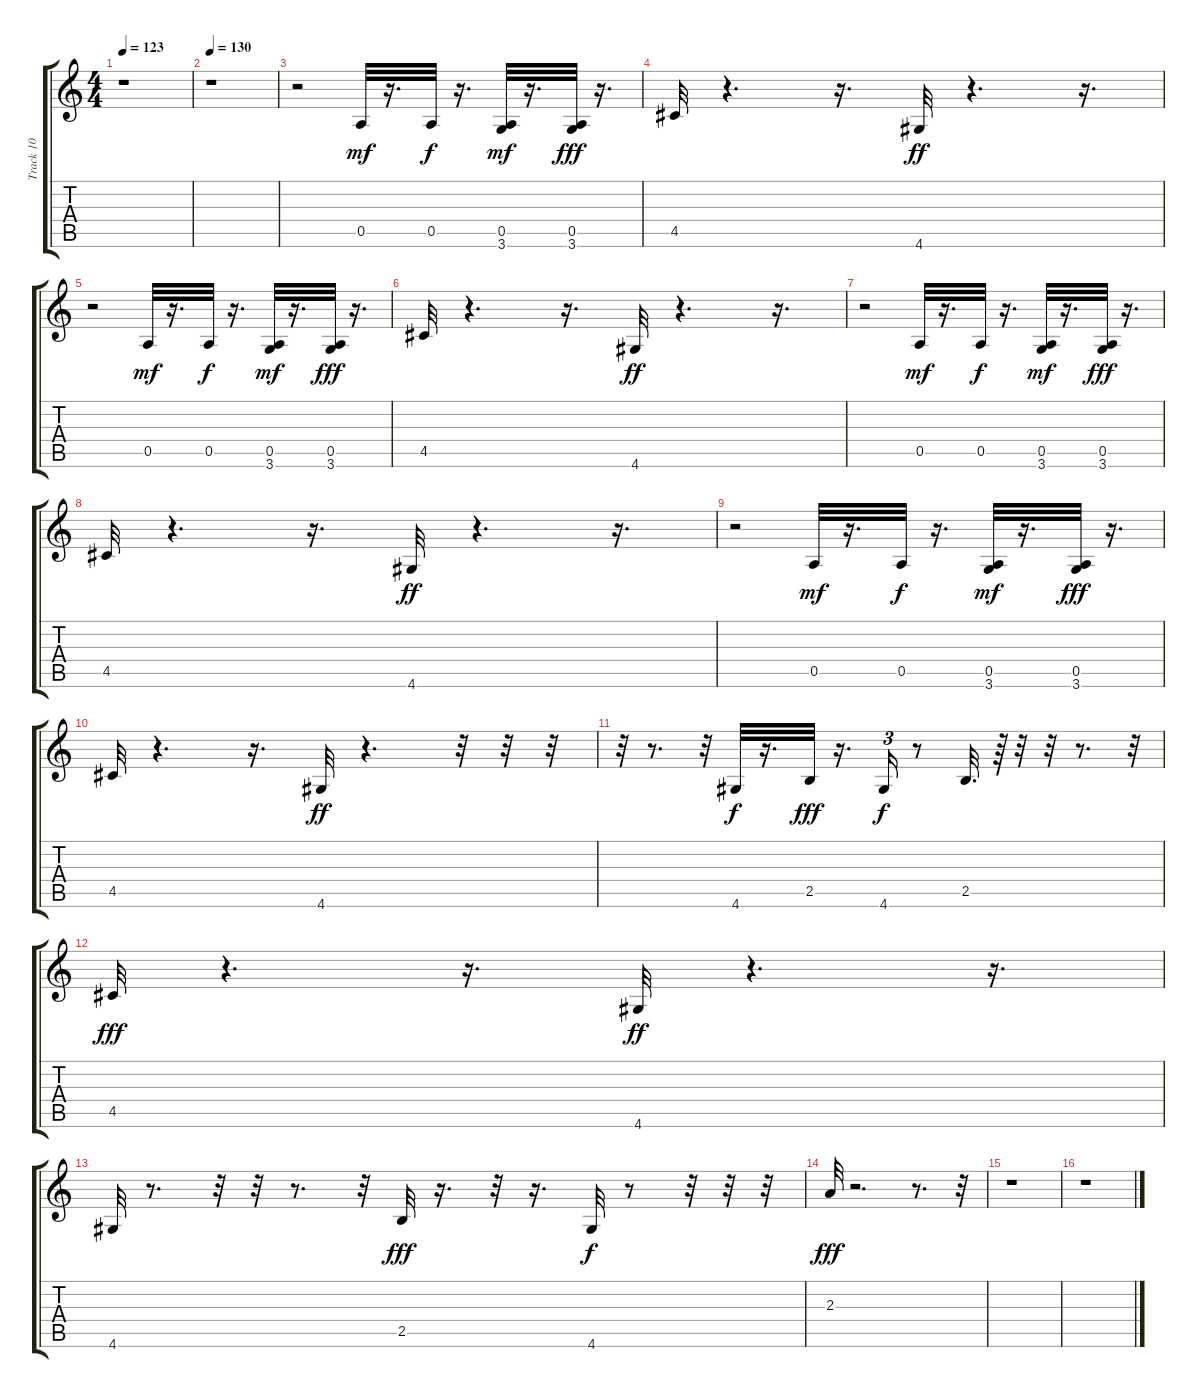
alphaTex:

\track ("Track 10" "Track 10") {instrument acousticguitarsteel}
\staff {score tabs}
\tuning (E4 B3 G3 D3 A2 E2) {hide}
\ts (4 4)
\tempo 123
\clef g2
\ks c
r.1{dy ff} |
\tempo 130
r.1 |
r.2 0.5.32{dy mf} r.16{d} 0.5.32{dy f} r.16{d} (0.5 3.6).32{dy mf} r.16{d} (0.5 3.6).32{dy fff} r.16{d} |
4.5.32 r.4{d} r.16{d} 4.6.32{dy ff} r.4{d} r.16{d} |
r.2 0.5.32{dy mf} r.16{d} 0.5.32{dy f} r.16{d} (0.5 3.6).32{dy mf} r.16{d} (0.5 3.6).32{dy fff} r.16{d} |
4.5.32 r.4{d} r.16{d} 4.6.32{dy ff} r.4{d} r.16{d} |
r.2 0.5.32{dy mf} r.16{d} 0.5.32{dy f} r.16{d} (0.5 3.6).32{dy mf} r.16{d} (0.5 3.6).32{dy fff} r.16{d} |
4.5.32 r.4{d} r.16{d} 4.6.32{dy ff} r.4{d} r.16{d} |
r.2 0.5.32{dy mf} r.16{d} 0.5.32{dy f} r.16{d} (0.5 3.6).32{dy mf} r.16{d} (0.5 3.6).32{dy fff} r.16{d} |
4.5.32 r.4{d} r.16{d} 4.6.32{dy ff} r.4{d} r.32 r.32 r.32 |
r.32 r.8{d} r.32 4.6.32{dy f} r.16{d} 2.5.32{dy fff} r.16{d} 4.6.16{tu (3 2) dy f} r.8 2.5.32{d} r.64 r.32 r.32 r.8{d} r.32 |
4.5.32{dy fff} r.4{d} r.16{d} 4.6.32{dy ff} r.4{d} r.16{d} |
4.6.32 r.8{d} r.32 r.32 r.8{d} r.32 2.5.32{dy fff} r.16{d} r.32 r.16{d} 4.6.32{dy f} r.8 r.32 r.32 r.32 |
2.3.32{dy fff} r.2{d} r.8{d} r.32 |
r.1 |
r.1
